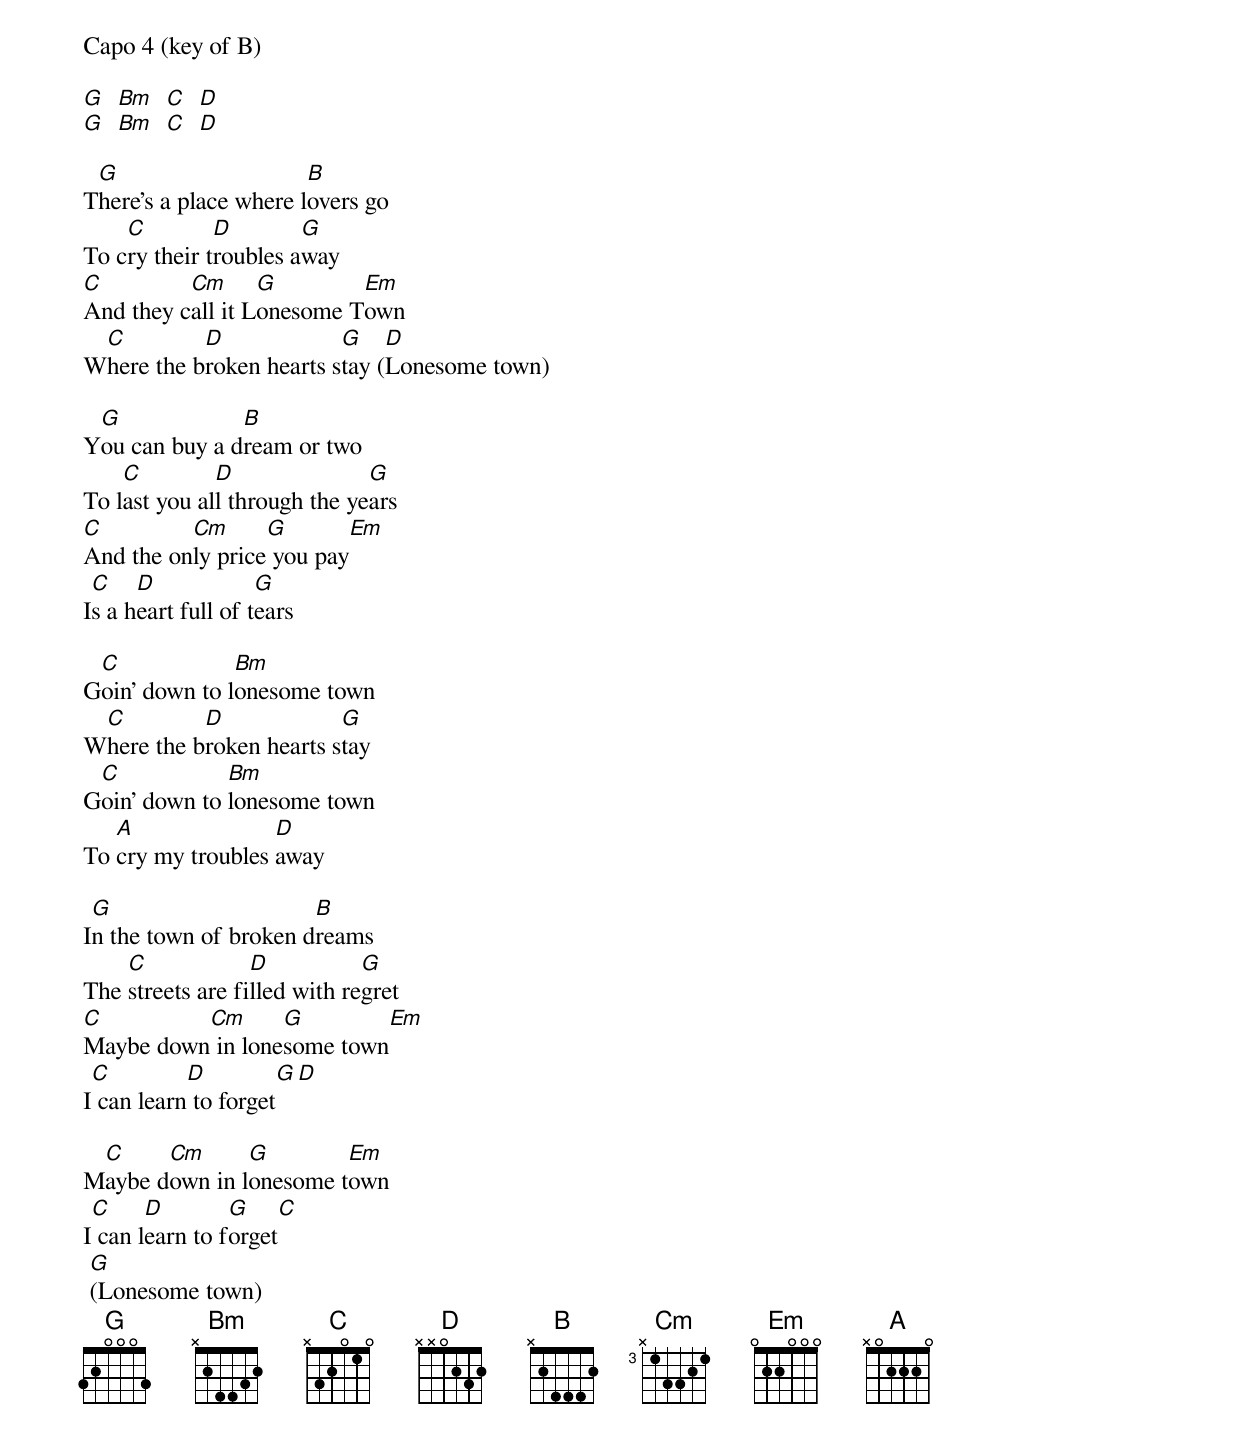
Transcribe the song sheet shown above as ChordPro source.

Capo 4 (key of B)

[G]  [Bm]  [C]  [D]
[G]  [Bm]  [C]  [D]

T[G]here's a place where l[B]overs go
To c[C]ry their t[D]roubles a[G]way
[C]And they c[Cm]all it L[G]onesome T[Em]own
W[C]here the b[D]roken hearts s[G]tay ([D]Lonesome town)

Y[G]ou can buy a d[B]ream or two
To l[C]ast you al[D]l through the ye[G]ars
[C]And the on[Cm]ly price[G] you pay[Em]
I[C]s a h[D]eart full of t[G]ears

G[C]oin' down to l[Bm]onesome town
W[C]here the b[D]roken hearts s[G]tay
G[C]oin' down to [Bm]lonesome town
To [A]cry my troubles [D]away

I[G]n the town of broken d[B]reams
The [C]streets are fi[D]lled with re[G]gret
[C]Maybe down[Cm] in lone[G]some town[Em]
I[C] can learn[D] to forget[G][D]

M[C]aybe d[Cm]own in l[G]onesome t[Em]own
I[C] can l[D]earn to f[G]orget[C]
 [G](Lonesome town)
